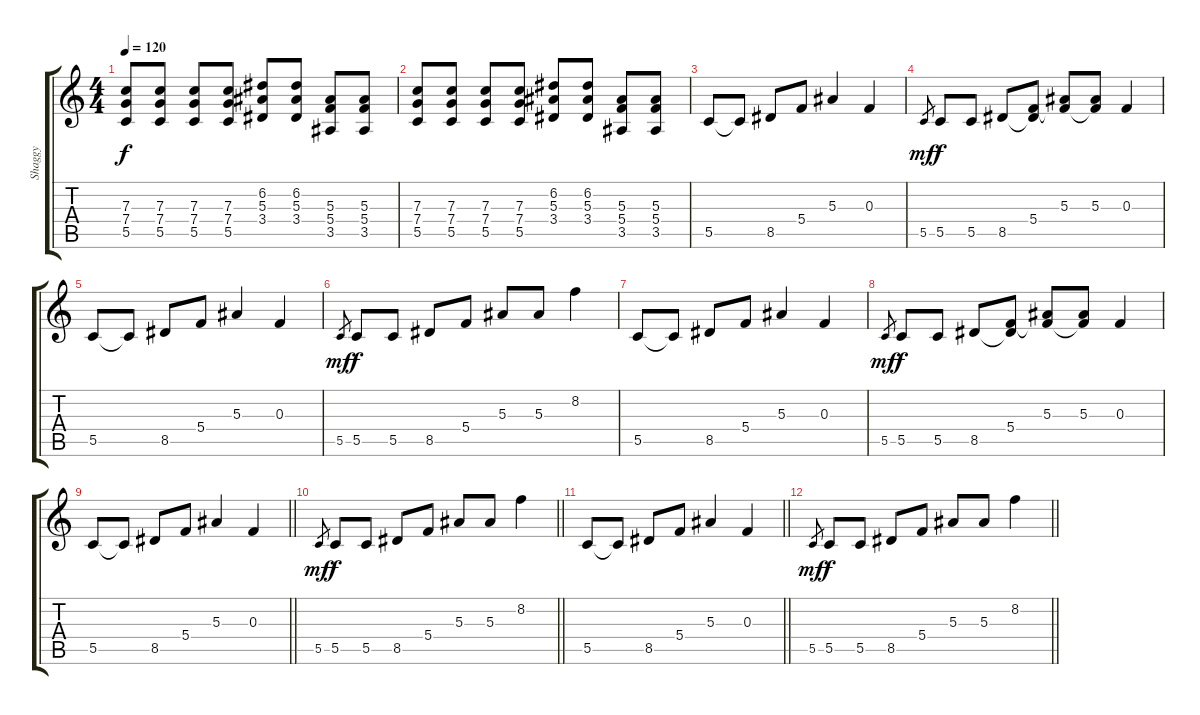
\track ("Shaggy" "Shaggy") {instrument distortionguitar}
\staff {score tabs}
\tuning (D4 A3 F3 C3 G2 C2) {hide}
\ts (4 4)
\tempo 120
\clef g2
\ks c
(7.3 7.4 5.5).8{dy f} (7.3 7.4 5.5).8 (7.3 7.4 5.5).8 (7.3 7.4 5.5).8 (6.2 5.3 3.4).8 (6.2 5.3 3.4).8 (5.3 5.4 3.5).8 (5.3 5.4 3.5).8 |
(7.3 7.4 5.5).8 (7.3 7.4 5.5).8 (7.3 7.4 5.5).8 (7.3 7.4 5.5).8 (6.2 5.3 3.4).8 (6.2 5.3 3.4).8 (5.3 5.4 3.5).8 (5.3 5.4 3.5).8 |
5.5.8 5.5{t}.8 8.5.8 5.4.8 5.3.4 0.3.4 |
5.5.8{gr dy mf} 5.5.8{dy f} 5.5.8 8.5.8 (5.4 8.5{t}).8 (5.3 5.4{t}).8 (5.3 5.4{t}).8 0.3.4 |
5.5.8 5.5{t}.8 8.5.8 5.4.8 5.3.4 0.3.4 |
5.5.8{gr dy mf} 5.5.8{dy f} 5.5.8 8.5.8 5.4.8 5.3.8 5.3.8 8.2.4 |
5.5.8 5.5{t}.8 8.5.8 5.4.8 5.3.4 0.3.4 |
5.5.8{gr dy mf} 5.5.8{dy f} 5.5.8 8.5.8 (5.4 8.5{t}).8 (5.3 5.4{t}).8 (5.3 5.4{t}).8 0.3.4 |
\barLineRight lightlight
5.5.8 5.5{t}.8 8.5.8 5.4.8 5.3.4 0.3.4 |
\barLineRight lightlight
5.5.8{gr dy mf} 5.5.8{dy f} 5.5.8 8.5.8 5.4.8 5.3.8 5.3.8 8.2.4 |
\barLineRight lightlight
5.5.8 5.5{t}.8 8.5.8 5.4.8 5.3.4 0.3.4 |
\barLineRight lightlight
5.5.8{gr dy mf} 5.5.8{dy f} 5.5.8 8.5.8 5.4.8 5.3.8 5.3.8 8.2.4
